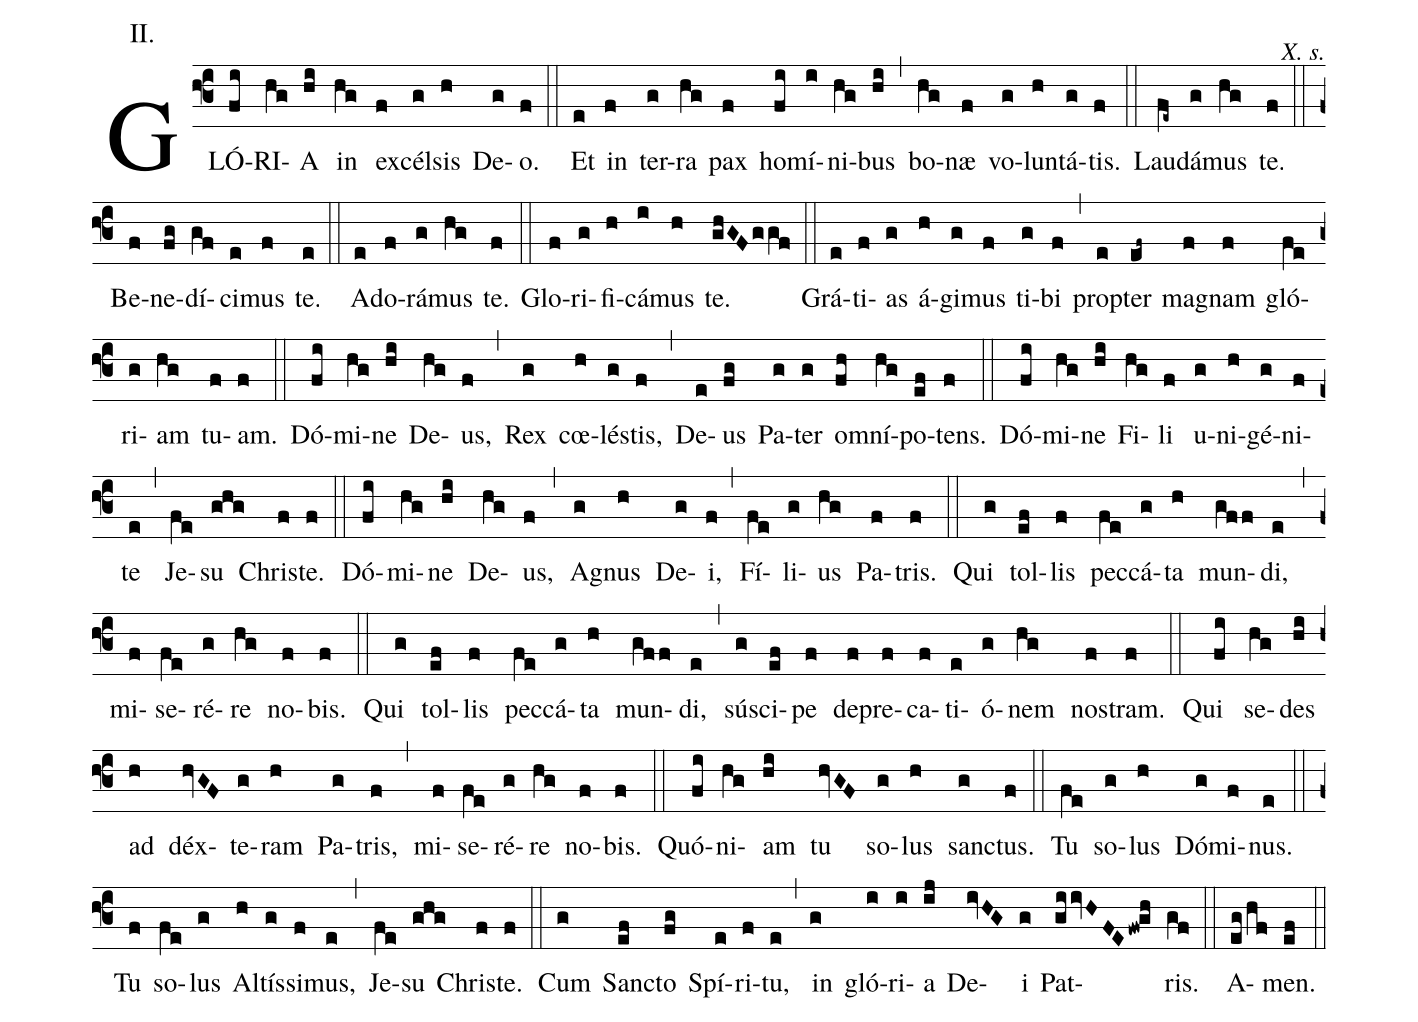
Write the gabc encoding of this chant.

annotation:II.;
commentary:X. s.;
office-part:Kyriale;
%%
(f3) GLÓ(fi)RI(hg)A(hi) in(hg) ex(f)cél(g)sis(h) De(g)o.(f) (::) Et(e) in(f) ter(g)ra(hg) pax(f) ho(fi)mí(i)ni(hg)bus(hi) (,) bo(hg)næ(f) vo(g)lun(h)tá(g)tis.(f) (::) Lau(fe~)dá(g)mus(hg) te.(f) (::) Be(f)ne(fg)dí(gf)ci(e)mus(f) te.(e) (::) A(e)do(f)rá(g)mus(hg) te.(f) (::) Glo(f)ri(g)fi(h)cá(i)mus(h) te.(ghGFggf) (::) Grá(e)ti(f)as(g) á(h)gi(g)mus(f) ti(g)bi(f) (,) prop(e)ter(ef~) ma(f)gnam(f) gló(fe)ri(g)am(hg) tu(f)am.(f) (::) Dó(fi)mi(hg)ne(hi) De(hg)us,(f) (,) Rex(g) cœ(h)lés(g)tis,(f) (,) De(e)us(fg) Pa(g)ter(g) om(fh)ní(hg)po(ef)tens.(f) (::) Dó(fi)mi(hg)ne(hi) Fi(hg)li(f) u(g)ni(h)gé(g)ni(f)te(e) (,) Je(fe)su(ghg) Chris(f)te.(f) (::) Dó(fi)mi(hg)ne(hi) De(hg)us,(f) (,) A(g)gnus(h) De(g)i,(f) (,) Fí(fe)li(g)us(hg) Pa(f)tris.(f) (::) Qui(g) tol(ef)lis(f) pec(fe)cá(g)ta(h) mun(gff)di,(e) (,) mi(f)se(fe)ré(g)re(hg) no(f)bis.(f) (::) Qui(g) tol(ef)lis(f) pec(fe)cá(g)ta(h) mun(gff)di,(e) (,) sú(g)sci(ef)pe(f) de(f)pre(f)ca(f)ti(e)ó(g)nem(hg) nos(f)tram.(f) (::) Qui(fi) se(hg)des(hi) ad(h) déx(hvGF)te(g)ram(h) Pa(g)tris,(f) (,) mi(f)se(fe)ré(g)re(hg) no(f)bis.(f) (::) Quó(fi)ni(hg)am(hi) tu(hvGF) so(g)lus(h) san(g)ctus.(f) (::) Tu(fe) so(g)lus(h) Dó(g)mi(f)nus.(e) (::) Tu(f) so(fe)lus(g) Al(h)tís(g)si(f)mus,(e) (,) Je(fe)su(ghg) Chris(f)te.(f) (::) Cum(g) San(ef)cto(fg) Spí(e)ri(f)tu,(e) (,) in(g) gló(i)ri(i)a(ij) De(ivHG)i(g) Pat(giivHFEfw!gh)ris.(gf) (::) A(eg/hf)men.(ef) (::)
